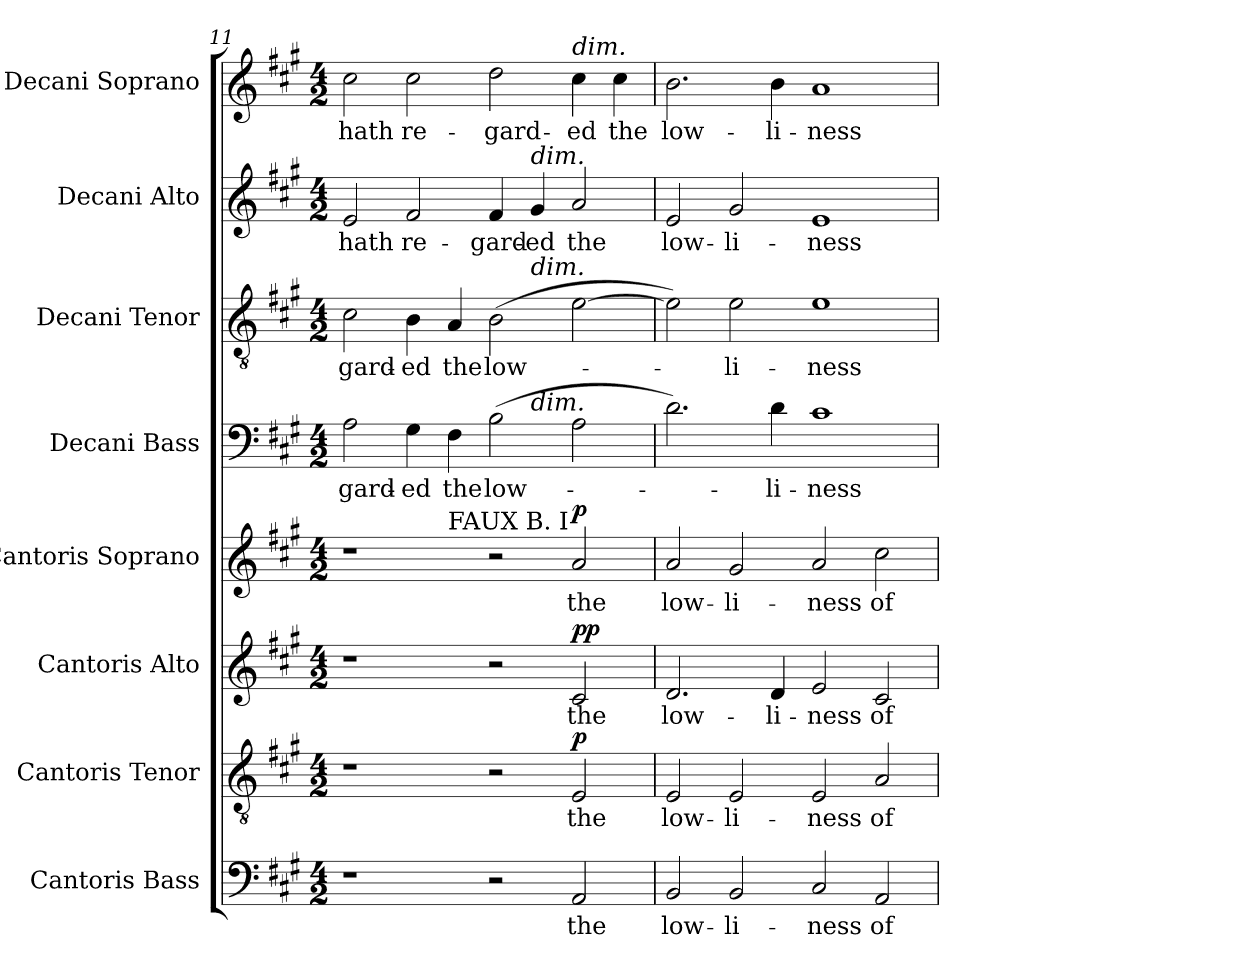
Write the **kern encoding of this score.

**kern	**text	**kern	**text	**dynam	**kern	**text	**dynam	**kern	**text	**dynam	**kern	**text	**kern	**text	**kern	**text	**kern	**text
*part8	*part8	*part7	*part7	*part7	*part6	*part6	*part6	*part5	*part5	*part5	*part4	*part4	*part3	*part3	*part2	*part2	*part1	*part1
*staff8	*staff8	*staff7	*staff7	*staff7	*staff6	*staff6	*staff6	*staff5	*staff5	*staff5	*staff4	*staff4	*staff3	*staff3	*staff2	*staff2	*staff1	*staff1
*I"Cantoris Bass	*	*I"Cantoris Tenor	*	*	*I"Cantoris Alto	*	*	*I"Cantoris Soprano	*	*	*I"Decani Bass	*	*I"Decani Tenor	*	*I"Decani Alto	*	*I"Decani Soprano	*
*I'Can B.	*	*I'Can T.	*	*	*I'Can A.	*	*	*I'Can S.	*	*	*I'Dec B.	*	*I'Dec T.	*	*I'Dec A.	*	*I'Dec S.	*
*clefF4	*	*clefGv2	*	*	*clefG2	*	*	*clefG2	*	*	*clefF4	*	*clefGv2	*	*clefG2	*	*clefG2	*
*	*	*ITrd7c12	*	*	*	*	*	*	*	*	*	*	*ITrd7c12	*	*	*	*	*
*k[f#c#g#]	*	*k[f#c#g#]	*	*	*k[f#c#g#]	*	*	*k[f#c#g#]	*	*	*k[f#c#g#]	*	*k[f#c#g#]	*	*k[f#c#g#]	*	*k[f#c#g#]	*
*A:	*	*A:	*	*	*A:	*	*	*A:	*	*	*A:	*	*A:	*	*A:	*	*A:	*
*M4/2	*	*M4/2	*	*	*M4/2	*	*	*M4/2	*	*	*M4/2	*	*M4/2	*	*M4/2	*	*M4/2	*
=11	=11	=11	=11	=11	=11	=11	=11	=11	=11	=11	=11	=11	=11	=11	=11	=11	=11	=11
*	*	*^	*	*	*	*	*	*	*	*	*	*	*	*	*	*	*	*
!	!	!	!	!	!	!	!	!	!	!	!	!	!LO:LY:b:color=#000000	!	!	!	!	!	!
!	!	!	!	!	!	!	!	!	!	!	!	!	!	!	!LO:LY:b:color=#000000	!	!	!	!
!	!	!	!	!	!	!	!	!	!	!	!	!	!	!	!	!	!LO:LY:b:color=#000000	!	!
!	!	!	!	!	!	!	!	!	!	!	!	!	!	!	!	!	!	!	!LO:LY:b:color=#000000
*	*	*	*	*	*	*	*	*	*^	*	*	*^	*	*^	*	*	*	*	*
1r	.	1r	1.ryy	.	.	1r	.	.	1r	2.ryy	.	.	2Ai\	1ryy	-gard-	2C#i\	1ryy	-gard-	2ei/	hath	2cc#i\	hath
!	!	!	!	!	!	!	!	!	!	!	!	!	!	!	!LO:LY:b:color=#000000	!	!	!	!	!	!	!
!	!	!	!	!	!	!	!	!	!	!	!	!	!	!	!	!	!	!LO:LY:b:color=#000000	!	!	!	!
!	!	!	!	!	!	!	!	!	!	!	!	!	!	!	!	!	!	!	!	!LO:LY:b:color=#000000	!	!
!	!	!	!	!	!	!	!	!	!	!	!	!	!	!	!	!	!	!	!	!	!	!LO:LY:b:color=#000000
.	.	.	.	.	.	.	.	.	.	.	.	.	4G#i\	.	-ed	4BBi\	.	-ed	2f#i/	re-	2cc#i\	re-
!	!	!	!	!	!	!	!	!	!	!	!	!	!	!	!LO:LY:b:color=#000000	!	!	!	!	!	!	!
!	!	!	!	!	!	!	!	!	!	!LO:TX:a:t=FAUX B. I	!	!	!	!	!	!	!	!	!	!	!	!
!	!	!	!	!	!	!	!	!	!	!	!	!	!	!	!	!	!	!LO:LY:b:color=#000000	!	!	!	!
.	.	.	.	.	.	.	.	.	.	1ryy	.	.	4F#i\	.	the	4AAi/	.	the	.	.	.	.
!	!	!	!	!	!	!	!	!	!	!	!	!	!	!	!LO:LY:b:color=#000000	!	!	!	!	!	!	!
!	!	!	!	!	!	!	!	!	!	!	!	!	!	!	!	!	!	!LO:LY:b:color=#000000	!	!	!	!
!	!	!	!	!	!	!	!	!	!	!	!	!	!	!	!	!	!	!	!	!LO:LY:b:color=#000000	!	!
!	!	!	!	!	!	!	!	!	!	!	!	!	!	!	!	!	!	!	!	!	!	!LO:LY:b:color=#000000
2r	.	2r	.	.	.	2r	.	.	2r	.	.	.	(2Bi\	4ryy	low-	(2BBi\	4ryy	low-	4f#i/	-gard-	2ddi\	-gard-
!	!	!	!	!	!	!	!	!	!	!	!	!	!	!	!	!	!	!	!LO:TX:a:i:t=dim.	!	!	!
!	!	!	!	!	!	!	!	!	!	!	!	!	!	!	!	!	!LO:TX:a:i:t=dim.	!	!	!	!	!
!	!	!	!	!	!	!	!	!	!	!	!	!	!	!LO:TX:a:i:t=dim.	!	!	!	!	!	!	!	!
!	!	!	!	!	!	!	!	!	!	!	!	!	!	!	!	!	!	!	!	!LO:LY:b:color=#000000	!	!
.	.	.	.	.	.	.	.	.	.	.	.	.	.	2.ryy	.	.	2.ryy	.	4g#i/	-ed	.	.
!	!LO:LY:b:color=#000000	!	!	!	!	!	!	!	!	!	!	!	!	!	!	!	!	!	!	!	!	!
!	!	!	!	!LO:LY:b:color=#000000	!	!	!	!	!	!	!	!	!	!	!	!	!	!	!	!	!	!
!	!	!	!	!	!	!	!LO:LY:b:color=#000000	!	!	!	!	!	!	!	!	!	!	!	!	!	!	!
!	!	!	!	!	!	!	!	!	!	!	!LO:LY:b:color=#000000	!	!	!	!	!	!	!	!	!	!	!
!	!	!	!	!	!	!	!	!	!	!	!	!	!	!	!	!	!	!	!	!LO:LY:b:color=#000000	!	!
!	!	!	!	!	!	!	!	!	!	!	!	!	!	!	!	!	!	!	!	!	!LO:TX:a:i:t=dim.	!
!	!	!	!	!	!	!	!	!	!	!	!	!	!	!	!	!	!	!	!	!	!	!LO:LY:b:color=#000000
2AAi/	the	2EEi/	2ryy	the	p	2c#i/	the	p p	2ai/	.	the	p	2Ai\	.	.	[2Ei\	.	.	2ai/	the	4cc#i\	-ed
!	!	!	!	!	!	!	!	!	!	!	!	!	!	!	!	!	!	!	!	!	!	!LO:LY:b:color=#000000
.	.	.	.	.	.	.	.	.	.	4ryy	.	.	.	.	.	.	.	.	.	.	4cc#i\	the
*	*	*	*	*	*	*	*	*	*v	*v	*	*	*	*	*	*v	*v	*	*	*	*	*
*	*	*v	*v	*	*	*	*	*	*	*	*	*v	*v	*	*	*	*	*	*	*
=12	=12	=12	=12	=12	=12	=12	=12	=12	=12	=12	=12	=12	=12	=12	=12	=12	=12	=12
*	*	*	*	*	*	*	*	*^	*	*	*^	*	*^	*	*	*	*	*
!	!LO:LY:b:color=#000000	!	!	!	!	!	!	!	!	!	!	!	!	!	!	!	!	!	!	!	!
*	*	*	*	*	*	*	*	*v	*v	*	*	*	*	*	*v	*v	*	*	*	*	*
*	*	*	*	*	*	*	*	*	*	*	*v	*v	*	*	*	*	*	*	*
*	*	*	*	*	*	*	*	*^	*	*	*^	*	*^	*	*	*	*	*
!	!	!	!LO:LY:b:color=#000000	!	!	!	!	!	!	!	!	!	!	!	!	!	!	!	!	!	!
*	*	*	*	*	*	*	*	*v	*v	*	*	*	*	*	*v	*v	*	*	*	*	*
*	*	*	*	*	*	*	*	*	*	*	*v	*v	*	*	*	*	*	*	*
*	*	*	*	*	*	*	*	*^	*	*	*^	*	*^	*	*	*	*	*
!	!	!	!	!	!	!LO:LY:b:color=#000000	!	!	!	!	!	!	!	!	!	!	!	!	!	!	!
*	*	*	*	*	*	*	*	*v	*v	*	*	*	*	*	*v	*v	*	*	*	*	*
*	*	*	*	*	*	*	*	*	*	*	*v	*v	*	*	*	*	*	*	*
*	*	*	*	*	*	*	*	*^	*	*	*^	*	*^	*	*	*	*	*
!	!	!	!	!	!	!	!	!	!	!LO:LY:b:color=#000000	!	!	!	!	!	!	!	!	!	!	!
*	*	*	*	*	*	*	*	*v	*v	*	*	*	*	*	*v	*v	*	*	*	*	*
*	*	*	*	*	*	*	*	*	*	*	*v	*v	*	*	*	*	*	*	*
*	*	*	*	*	*	*	*	*^	*	*	*^	*	*^	*	*	*	*	*
!	!	!	!	!	!	!	!	!	!	!	!	!	!	!	!	!	!	!	!LO:LY:b:color=#000000	!	!
*	*	*	*	*	*	*	*	*v	*v	*	*	*	*	*	*v	*v	*	*	*	*	*
*	*	*	*	*	*	*	*	*	*	*	*v	*v	*	*	*	*	*	*	*
*	*	*	*	*	*	*	*	*^	*	*	*^	*	*^	*	*	*	*	*
!	!	!	!	!	!	!	!	!	!	!	!	!	!	!	!	!	!	!	!	!	!LO:LY:b:color=#000000
*	*	*	*	*	*	*	*	*v	*v	*	*	*	*	*	*v	*v	*	*	*	*	*
*	*	*	*	*	*	*	*	*	*	*	*v	*v	*	*	*	*	*	*	*
2BBi/	low-	2EEi/	low-	.	2.di/	low-	.	2ai/	low-	.	2.di\)	.	2Ei\])	.	2ei/	low-	2.bi\	low-
!	!LO:LY:b:color=#000000	!	!	!	!	!	!	!	!	!	!	!	!	!	!	!	!	!
!	!	!	!LO:LY:b:color=#000000	!	!	!	!	!	!	!	!	!	!	!	!	!	!	!
!	!	!	!	!	!	!	!	!	!LO:LY:b:color=#000000	!	!	!	!	!	!	!	!	!
!	!	!	!	!	!	!	!	!	!	!	!	!	!	!LO:LY:b:color=#000000	!	!	!	!
!	!	!	!	!	!	!	!	!	!	!	!	!	!	!	!	!LO:LY:b:color=#000000	!	!
2BBi/	-li-	2EEi/	-li-	.	.	.	.	2g#i/	-li-	.	.	.	2Ei\	-li-	2g#i/	-li-	.	.
!	!	!	!	!	!	!LO:LY:b:color=#000000	!	!	!	!	!	!	!	!	!	!	!	!
!	!	!	!	!	!	!	!	!	!	!	!	!LO:LY:b:color=#000000	!	!	!	!	!	!
!	!	!	!	!	!	!	!	!	!	!	!	!	!	!	!	!	!	!LO:LY:b:color=#000000
.	.	.	.	.	4di/	-li-	.	.	.	.	4di\	-li-	.	.	.	.	4bi\	-li-
!	!LO:LY:b:color=#000000	!	!	!	!	!	!	!	!	!	!	!	!	!	!	!	!	!
!	!	!	!LO:LY:b:color=#000000	!	!	!	!	!	!	!	!	!	!	!	!	!	!	!
!	!	!	!	!	!	!LO:LY:b:color=#000000	!	!	!	!	!	!	!	!	!	!	!	!
!	!	!	!	!	!	!	!	!	!LO:LY:b:color=#000000	!	!	!	!	!	!	!	!	!
!	!	!	!	!	!	!	!	!	!	!	!	!LO:LY:b:color=#000000	!	!	!	!	!	!
!	!	!	!	!	!	!	!	!	!	!	!	!	!	!LO:LY:b:color=#000000	!	!	!	!
!	!	!	!	!	!	!	!	!	!	!	!	!	!	!	!	!LO:LY:b:color=#000000	!	!
!	!	!	!	!	!	!	!	!	!	!	!	!	!	!	!	!	!	!LO:LY:b:color=#000000
2C#i/	-ness	2EEi/	-ness	.	2ei/	-ness	.	2ai/	-ness	.	1c#i	-ness	1Ei	-ness	1ei	-ness	1ai	-ness
!	!LO:LY:b:color=#000000	!	!	!	!	!	!	!	!	!	!	!	!	!	!	!	!	!
!	!	!	!LO:LY:b:color=#000000	!	!	!	!	!	!	!	!	!	!	!	!	!	!	!
!	!	!	!	!	!	!LO:LY:b:color=#000000	!	!	!	!	!	!	!	!	!	!	!	!
!	!	!	!	!	!	!	!	!	!LO:LY:b:color=#000000	!	!	!	!	!	!	!	!	!
2AAi/	of	2AAi/	of	.	2c#i/	of	.	2cc#i\	of	.	.	.	.	.	.	.	.	.
=	=	=	=	=	=	=	=	=	=	=	=	=	=	=	=	=	=	=
*-	*-	*-	*-	*-	*-	*-	*-	*-	*-	*-	*-	*-	*-	*-	*-	*-	*-	*-
